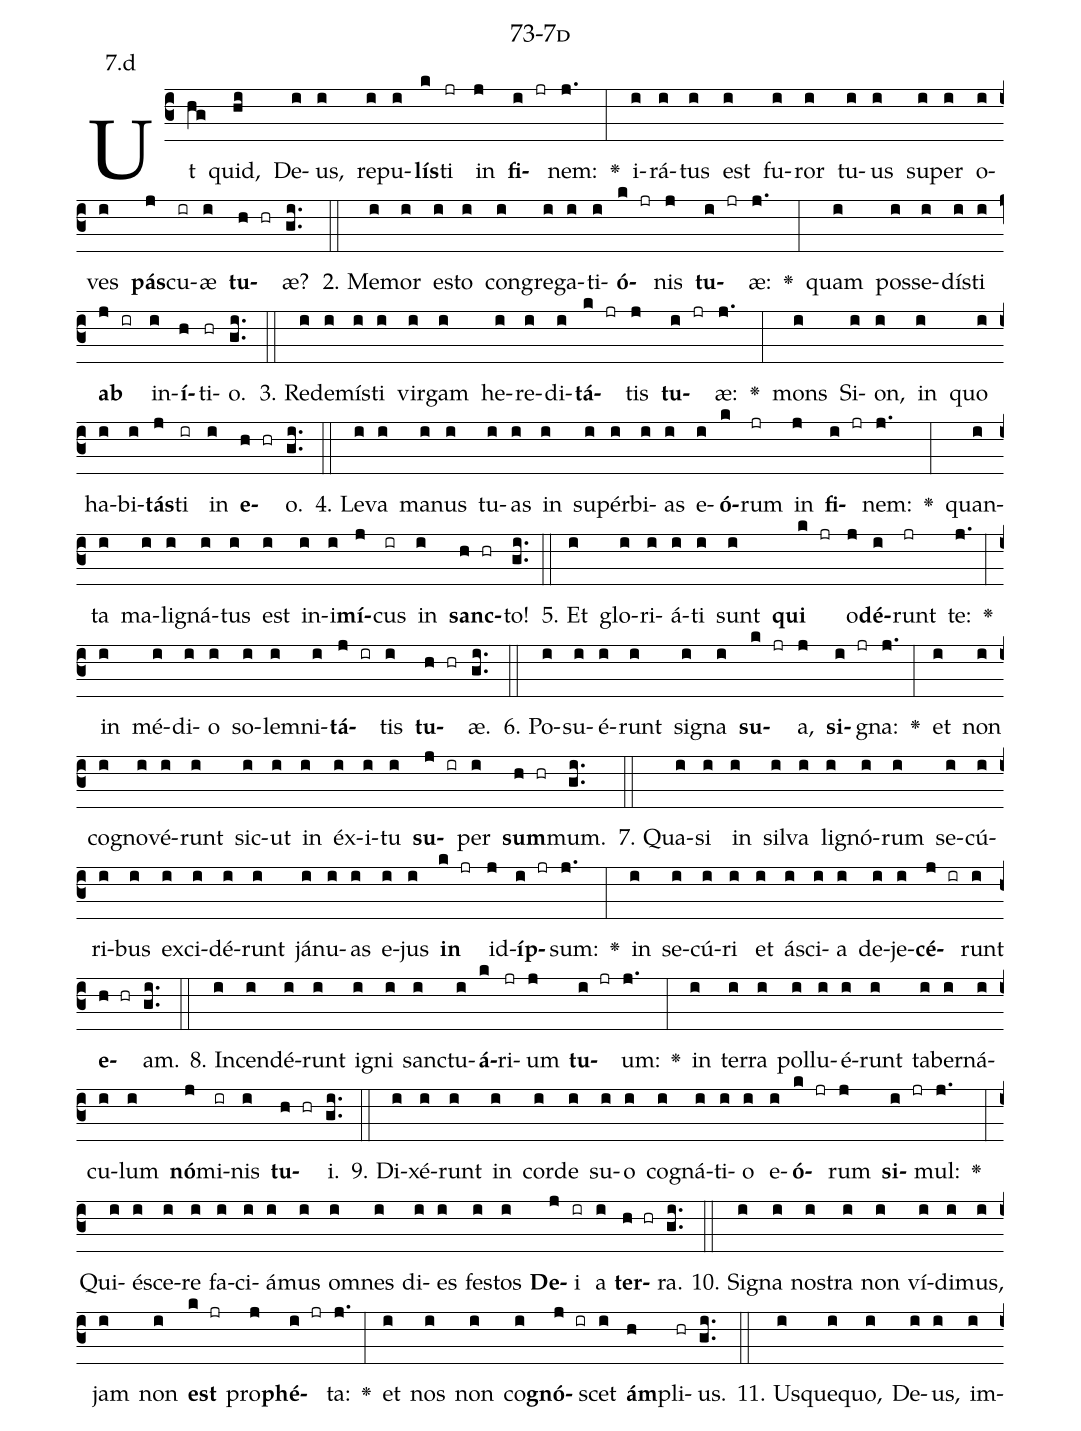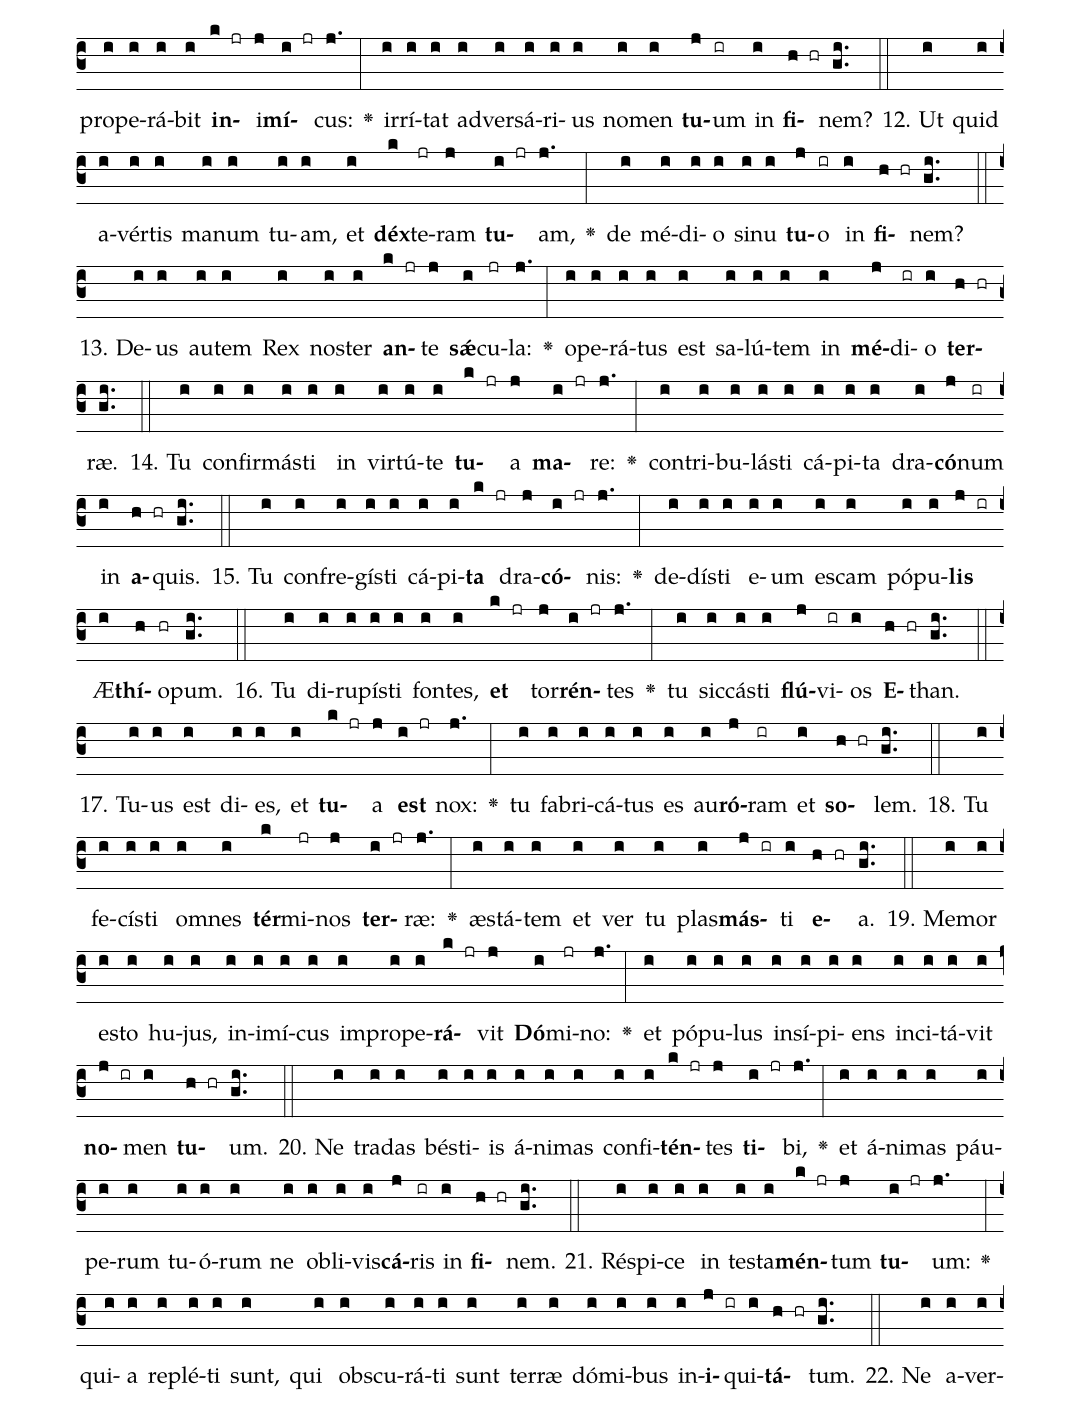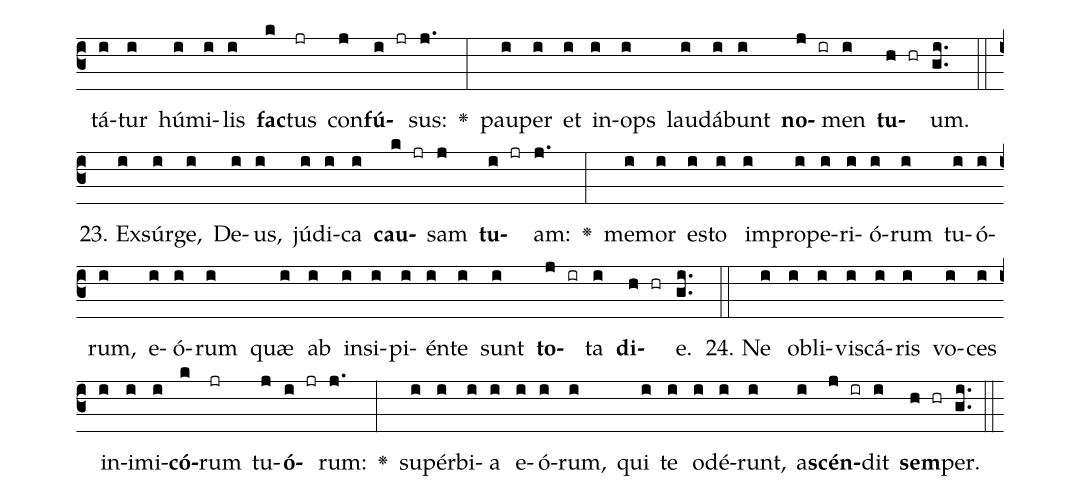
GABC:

name: 73-7d;
annotation: 7.d;
%%
(c3)Ut(hg) quid,(hi) De(i)us,(i) re(i)pu(i)<b>lís</b>(k)ti(jr) in(j) <b>fi</b>(i jr)nem:(j.) <v>\greheightstar</v>(:) i(i)rá(i)tus(i) est(i) fu(i)ror(i) tu(i)us(i) su(i)per(i) o(i)ves(i) <b>pás</b>(j)cu(ir)æ(i) <b>tu</b>(h hr)æ?(gi..) (::)
2. Me(i)mor(i) es(i)to(i) con(i)gre(i)ga(i)ti(i)<b>ó</b>(k jr)nis(j) <b>tu</b>(i jr)æ:(j.) <v>\greheightstar</v>(:) quam(i) pos(i)se(i)dís(i)ti(i) <b>ab</b>(j ir) in(i)<b>í</b>(h)ti(hr)o.(gi..) (::)
3. Red(i)e(i)mís(i)ti(i) vir(i)gam(i) he(i)re(i)di(i)<b>tá</b>(k jr)tis(j) <b>tu</b>(i jr)æ:(j.) <v>\greheightstar</v>(:) mons(i) Si(i)on,(i) in(i) quo(i) ha(i)bi(i)<b>tás</b>(j)ti(ir) in(i) <b>e</b>(h hr)o.(gi..) (::)
4. Le(i)va(i) ma(i)nus(i) tu(i)as(i) in(i) su(i)pér(i)bi(i)as(i) e(i)<b>ó</b>(k)rum(jr) in(j) <b>fi</b>(i jr)nem:(j.) <v>\greheightstar</v>(:) quan(i)ta(i) ma(i)li(i)gná(i)tus(i) est(i) in(i)i(i)<b>mí</b>(j)cus(ir) in(i) <b>sanc</b>(h hr)to!(gi..) (::)
5. Et(i) glo(i)ri(i)á(i)ti(i) sunt(i) <b>qui</b>(k jr) o(j)<b>dé</b>(i)runt(jr) te:(j.) <v>\greheightstar</v>(:) in(i) mé(i)di(i)o(i) so(i)lem(i)ni(i)<b>tá</b>(j ir)tis(i) <b>tu</b>(h hr)æ.(gi..) (::)
6. Po(i)su(i)é(i)runt(i) si(i)gna(i) <b>su</b>(k jr)a,(j) <b>si</b>(i jr)gna:(j.) <v>\greheightstar</v>(:) et(i) non(i) co(i)gno(i)vé(i)runt(i) sic(i)ut(i) in(i) éx(i)i(i)tu(i) <b>su</b>(j ir)per(i) <b>sum</b>(h hr)mum.(gi..) (::)
7. Qua(i)si(i) in(i) sil(i)va(i) li(i)gnó(i)rum(i) se(i)cú(i)ri(i)bus(i) ex(i)ci(i)dé(i)runt(i) já(i)nu(i)as(i) e(i)jus(i) <b>in</b>(k jr) id(j)<b>íp</b>(i jr)sum:(j.) <v>\greheightstar</v>(:) in(i) se(i)cú(i)ri(i) et(i) á(i)sci(i)a(i) de(i)je(i)<b>cé</b>(j ir)runt(i) <b>e</b>(h hr)am.(gi..) (::)
8. In(i)cen(i)dé(i)runt(i) i(i)gni(i) sanc(i)tu(i)<b>á</b>(k)ri(jr)um(j) <b>tu</b>(i jr)um:(j.) <v>\greheightstar</v>(:) in(i) ter(i)ra(i) pol(i)lu(i)é(i)runt(i) ta(i)ber(i)ná(i)cu(i)lum(i) <b>nó</b>(j)mi(ir)nis(i) <b>tu</b>(h hr)i.(gi..) (::)
9. Di(i)xé(i)runt(i) in(i) cor(i)de(i) su(i)o(i) co(i)gná(i)ti(i)o(i) e(i)<b>ó</b>(k jr)rum(j) <b>si</b>(i jr)mul:(j.) <v>\greheightstar</v>(:) Qui(i)é(i)sce(i)re(i) fa(i)ci(i)á(i)mus(i) om(i)nes(i) di(i)es(i) fes(i)tos(i) <b>De</b>(j)i(ir) a(i) <b>ter</b>(h hr)ra.(gi..) (::)
10. Si(i)gna(i) nos(i)tra(i) non(i) ví(i)di(i)mus,(i) jam(i) non(i) <b>est</b>(k jr) pro(j)<b>phé</b>(i jr)ta:(j.) <v>\greheightstar</v>(:) et(i) nos(i) non(i) co(i)<b>gnó</b>(j ir)scet(i) <b>ám</b>(h)pli(hr)us.(gi..) (::)
11. Us(i)que(i)quo,(i) De(i)us,(i) im(i)pro(i)pe(i)rá(i)bit(i) <b>in</b>(k jr)i(j)<b>mí</b>(i jr)cus:(j.) <v>\greheightstar</v>(:) ir(i)rí(i)tat(i) ad(i)ver(i)sá(i)ri(i)us(i) no(i)men(i) <b>tu</b>(j)um(ir) in(i) <b>fi</b>(h hr)nem?(gi..) (::)
12. Ut(i) quid(i) a(i)vér(i)tis(i) ma(i)num(i) tu(i)am,(i) et(i) <b>déx</b>(k)te(jr)ram(j) <b>tu</b>(i jr)am,(j.) <v>\greheightstar</v>(:) de(i) mé(i)di(i)o(i) si(i)nu(i) <b>tu</b>(j)o(ir) in(i) <b>fi</b>(h hr)nem?(gi..) (::)
13. De(i)us(i) au(i)tem(i) Rex(i) nos(i)ter(i) <b>an</b>(k jr)te(j) <b>sǽ</b>(i)cu(jr)la:(j.) <v>\greheightstar</v>(:) o(i)pe(i)rá(i)tus(i) est(i) sa(i)lú(i)tem(i) in(i) <b>mé</b>(j)di(ir)o(i) <b>ter</b>(h hr)ræ.(gi..) (::)
14. Tu(i) con(i)fir(i)más(i)ti(i) in(i) vir(i)tú(i)te(i) <b>tu</b>(k jr)a(j) <b>ma</b>(i jr)re:(j.) <v>\greheightstar</v>(:) con(i)tri(i)bu(i)lás(i)ti(i) cá(i)pi(i)ta(i) dra(i)<b>có</b>(j)num(ir) in(i) <b>a</b>(h hr)quis.(gi..) (::)
15. Tu(i) con(i)fre(i)gís(i)ti(i) cá(i)pi(i)<b>ta</b>(k jr) dra(j)<b>có</b>(i jr)nis:(j.) <v>\greheightstar</v>(:) de(i)dís(i)ti(i) e(i)um(i) es(i)cam(i) pó(i)pu(i)<b>lis</b>(j ir) Æ(i)<b>thí</b>(h)o(hr)pum.(gi..) (::)
16. Tu(i) di(i)ru(i)pís(i)ti(i) fon(i)tes,(i) <b>et</b>(k jr) tor(j)<b>rén</b>(i jr)tes(j.) <v>\greheightstar</v>(:) tu(i) sic(i)cás(i)ti(i) <b>flú</b>(j)vi(ir)os(i) <b>E</b>(h hr)than.(gi..) (::)
17. Tu(i)us(i) est(i) di(i)es,(i) et(i) <b>tu</b>(k jr)a(j) <b>est</b>(i jr) nox:(j.) <v>\greheightstar</v>(:) tu(i) fa(i)bri(i)cá(i)tus(i) es(i) au(i)<b>ró</b>(j)ram(ir) et(i) <b>so</b>(h hr)lem.(gi..) (::)
18. Tu(i) fe(i)cís(i)ti(i) om(i)nes(i) <b>tér</b>(k)mi(jr)nos(j) <b>ter</b>(i jr)ræ:(j.) <v>\greheightstar</v>(:) æs(i)tá(i)tem(i) et(i) ver(i) tu(i) plas(i)<b>más</b>(j ir)ti(i) <b>e</b>(h hr)a.(gi..) (::)
19. Me(i)mor(i) es(i)to(i) hu(i)jus,(i) in(i)i(i)mí(i)cus(i) im(i)pro(i)pe(i)<b>rá</b>(k jr)vit(j) <b>Dó</b>(i)mi(jr)no:(j.) <v>\greheightstar</v>(:) et(i) pó(i)pu(i)lus(i) in(i)sí(i)pi(i)ens(i) in(i)ci(i)tá(i)vit(i) <b>no</b>(j ir)men(i) <b>tu</b>(h hr)um.(gi..) (::)
20. Ne(i) tra(i)das(i) bés(i)ti(i)is(i) á(i)ni(i)mas(i) con(i)fi(i)<b>tén</b>(k jr)tes(j) <b>ti</b>(i jr)bi,(j.) <v>\greheightstar</v>(:) et(i) á(i)ni(i)mas(i) páu(i)pe(i)rum(i) tu(i)ó(i)rum(i) ne(i) ob(i)li(i)vis(i)<b>cá</b>(j)ris(ir) in(i) <b>fi</b>(h hr)nem.(gi..) (::)
21. Ré(i)spi(i)ce(i) in(i) tes(i)ta(i)<b>mén</b>(k jr)tum(j) <b>tu</b>(i jr)um:(j.) <v>\greheightstar</v>(:) qui(i)a(i) re(i)plé(i)ti(i) sunt,(i) qui(i) obs(i)cu(i)rá(i)ti(i) sunt(i) ter(i)ræ(i) dó(i)mi(i)bus(i) in(i)<b>i</b>(j ir)qui(i)<b>tá</b>(h hr)tum.(gi..) (::)
22. Ne(i) a(i)ver(i)tá(i)tur(i) hú(i)mi(i)lis(i) <b>fac</b>(k)tus(jr) con(j)<b>fú</b>(i jr)sus:(j.) <v>\greheightstar</v>(:) pau(i)per(i) et(i) in(i)ops(i) lau(i)dá(i)bunt(i) <b>no</b>(j ir)men(i) <b>tu</b>(h hr)um.(gi..) (::)
23. Ex(i)súr(i)ge,(i) De(i)us,(i) jú(i)di(i)ca(i) <b>cau</b>(k jr)sam(j) <b>tu</b>(i jr)am:(j.) <v>\greheightstar</v>(:) me(i)mor(i) es(i)to(i) im(i)pro(i)pe(i)ri(i)ó(i)rum(i) tu(i)ó(i)rum,(i) e(i)ó(i)rum(i) quæ(i) ab(i) in(i)si(i)pi(i)én(i)te(i) sunt(i) <b>to</b>(j ir)ta(i) <b>di</b>(h hr)e.(gi..) (::)
24. Ne(i) ob(i)li(i)vis(i)cá(i)ris(i) vo(i)ces(i) in(i)i(i)mi(i)<b>có</b>(k)rum(jr) tu(j)<b>ó</b>(i jr)rum:(j.) <v>\greheightstar</v>(:) su(i)pér(i)bi(i)a(i) e(i)ó(i)rum,(i) qui(i) te(i) o(i)dé(i)runt,(i) a(i)<b>scén</b>(j ir)dit(i) <b>sem</b>(h hr)per.(gi..) (::)
